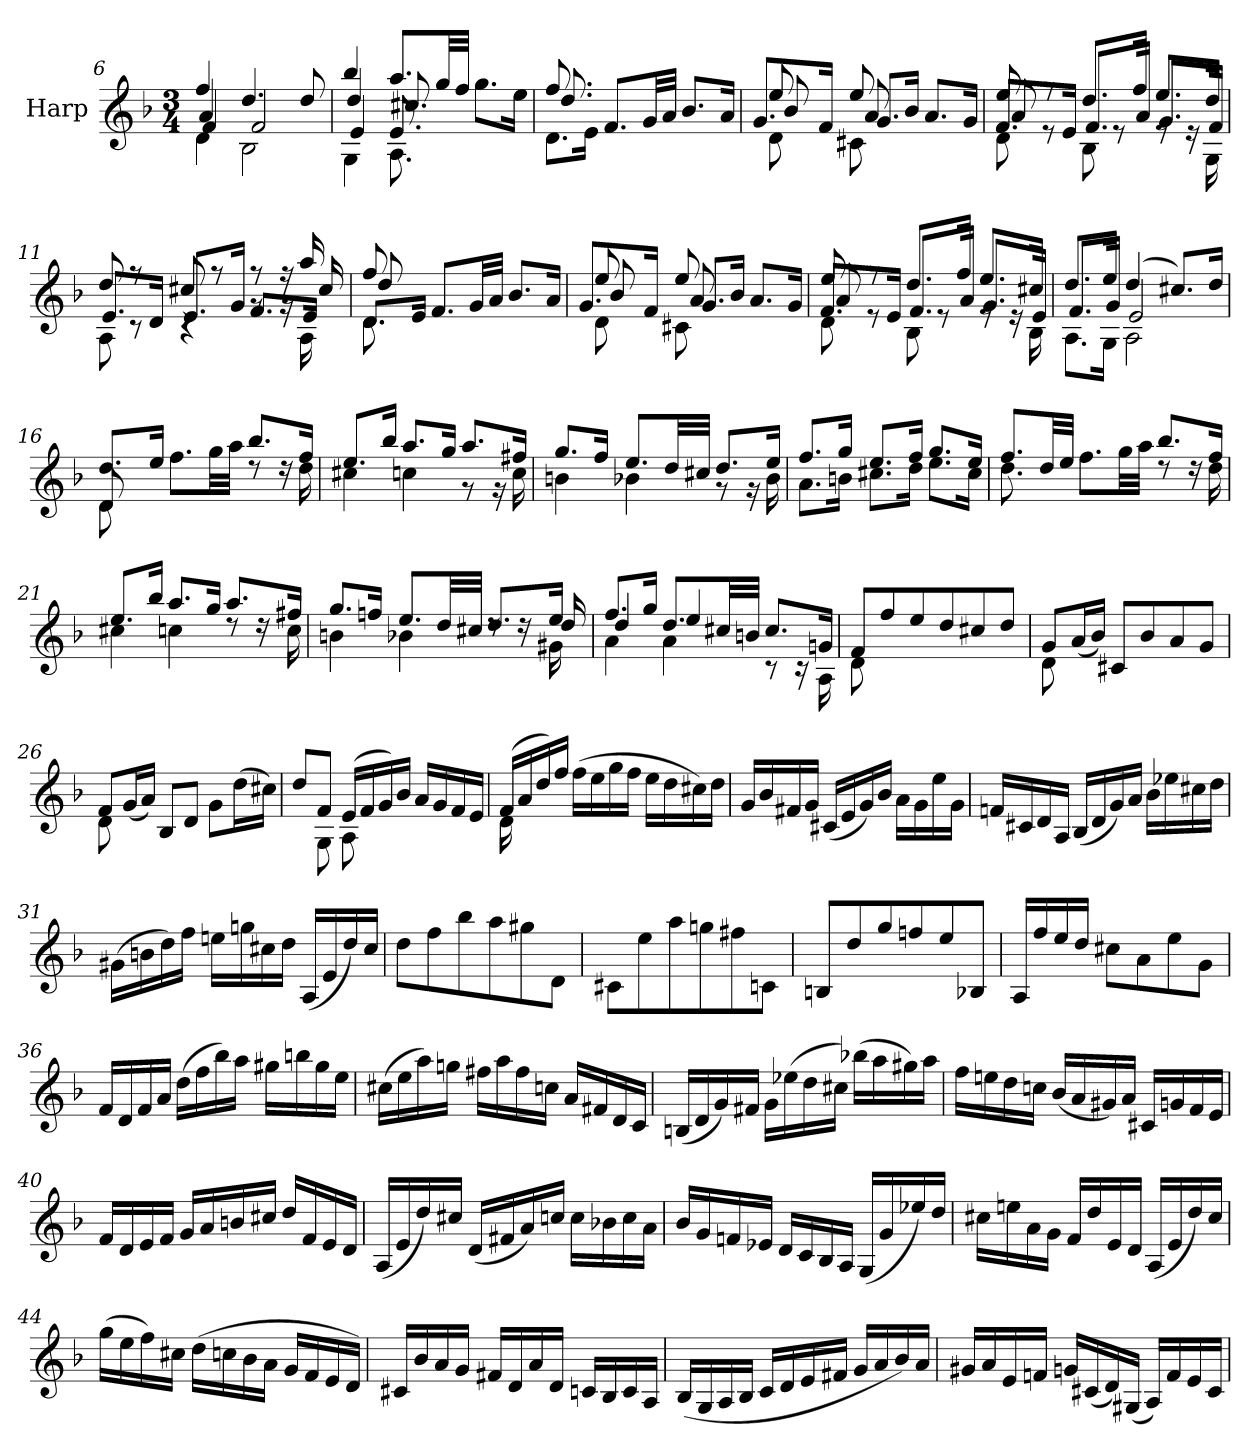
**kern
*part1
*staff1
*I"Harp
*I'Hrp.
*clefG2
*k[b-]
*M3/4
=6
*^
*	*^
*	*	*^
4ff/	4d\	4a/	4f/
4.dd/	2B-\	2f/	2ryy
8dd/	.	.	.
!!LO:LB:g=z	!!	!!	!!
=7	=7	=7	=7
4bb-/	4G\	4dd/	4e/
8.aa/L	8.A\	8.cc#X/	8.e/
32gg/LL	16ryy	16ryy	16ryy
32ff/JJJ	.	.	.
8.gg\L	4ryy	4ryy	4ryy
16ee\Jk	.	.	.
*	*	*v	*v
=8	=8	=8
8.ff/	8.d\L	8.dd/
16ryy	16e\Jk	16ryy
8.f/L	2ryy	2ryy
32g/LL	.	.
32a/JJJ	.	.
8.b-/L	.	.
16a/Jk	.	.
=9	=9	=9
*	*	*^
8ee/	8d\	8b-/	8.g/L
8ryy	8ryy	8ryy	.
.	.	.	16f/Jk
8ee/	8c#X\	8a/	8.g/L
8ryy	8ryy	8ryy	.
.	.	.	16b-/Jk
4ryy	4ryy	4ryy	8.a/L
.	.	.	16g/Jk
=10	=10	=10	=10
8ee/	8d\	8a/	8.f/L
8rff	8re	8rffyy	.
.	.	.	16e/Jk
8.dd/L	8B-\	8.f/L	2ryy
.	8re	.	.
16ff/Jk	.	16a/Jk	.
8.ee/L	8re	8.g/L	.
.	16re	.	.
16dd/Jk	16G\	16f/Jk	.
!!LO:LB:g=z	!!	!!	!!
=11	=11	=11	=11
8dd/	8A\	8.e/L	4ryy
8rff	8rc	.	.
.	.	16d/Jk	.
8cc#X/	4rc	8.e/L	4ryy
8rff	.	.	.
.	.	16g/Jk	.
8rff	8rg	8.f/L	8ryy
16rff	16rg	.	16ryy
16aa/	16A\	16e/Jk	16cc#/
=12	=12	=12	=12
8ff/	8.d\	8dd/	8.d/L
8ryy	.	8ryy	.
.	16ryy	.	16e/Jk
2ryy	2ryy	2ryy	8.f/L
.	.	.	32g/LL
.	.	.	32a/JJJ
.	.	.	8.b-/L
.	.	.	16a/Jk
=13	=13	=13	=13
8ee/	8d\	8b-/	8.g/L
8ryy	8ryy	8ryy	.
.	.	.	16f/Jk
8ee/	8c#X\	8a/	8.g/L
8ryy	8ryy	8ryy	.
.	.	.	16b-/Jk
4ryy	4ryy	4ryy	8.a/L
.	.	.	16g/Jk
=14	=14	=14	=14
8ee/	8d\	8a/	8.f/L
8rff	8re	8ryy	.
.	.	.	16e/Jk
8.dd/L	8B-\	2ryy	8.f/L
.	8re	.	.
16ff/Jk	.	.	16a/Jk
8.ee/L	8re	.	8.g/L
.	16re	.	.
16cc#X/Jk	16B-\	.	16e/Jk
*	*	*v	*v
!!LO:LB:g=z
=15	=15	=15
8.dd/L	8.A\L	8.f/L
16ee/Jk	16G\Jk	16g/Jk
(>4dd/	2A\	2e/
8.cc#X/L)	.	.
16dd/Jk	.	.
=16	=16	=16
8.dd/L	8d\	8d/
.	8ryy	8ryy
16ee/Jk	.	.
8.ff\L	4ryy	2ryy
32gg\LL	.	.
32aa\JJJ	.	.
8.bb-/L	8rdd	.
.	16rdd	.
16ff/Jk	16dd\	.
*	*v	*v
=17	=17
8.ee/L	4cc#X\
16bb-/Jk	.
8.aa/L	4ccn\
16gg/Jk	.
8.aa/L	8r
.	16r
16ff#X/Jk	16cc\
=18	=18
8.gg/L	4bn\
16ff/Jk	.
8.ee/L	4b-X\
32dd/LL	.
32cc#X/JJJ	.
8.dd/L	8r
.	16r
16ee/Jk	16b-\
=19	=19
8.ff/L	8.a\L
16gg/Jk	16bn\Jk
8.ee/L	8.cc#X\L
16ff/Jk	16dd\Jk
8.gg/L	8.ee\L
16ee/Jk	16cc#\Jk
!!LO:LB:g=z	!!
=20	=20
8.ff/L	8.dd\
32dd/LL	16ryy
32ee/JJJ	.
8.ff\L	4ryy
32gg\LL	.
32aa\JJJ	.
8.bb-/L	8rdd
.	16rdd
16ff/Jk	16dd\
=21	=21
8.ee/L	4cc#X\
16bb-/Jk	.
8.aa/L	4ccn\
16gg/Jk	.
8.aa/L	8rdd
.	16rdd
16ff#X/Jk	16cc\
=22	=22
*	*^
8.gg/L	4bn\	4ryy
16ffn/Jk	.	.
8.ee/L	4b-X\	4ryy
32dd/LL	.	.
32cc#X/JJJ	.	.
8.dd/L	8rdd	8ryy
.	16rdd	16ryy
16ee/Jk	16g#X\	16dd/
=23	=23	=23
8.ff/L	4a\	4dd/
16gg/Jk	.	.
8.dd/L	4a\	4ee/
32cc#X/LL	.	.
32bn/JJJ	.	.
8.cc#/L	8r	4ryy
.	16r	.
16gn/Jk	16A\	.
*	*v	*v
!!LO:LB:g=z
=24	=24
8f/L	8d\
8ff/	8ryy
8ee/	2ryy
8dd/	.
8cc#X/	.
8dd/J	.
=25	=25
8g/L	8d\
(>16a/L	8ryy
16b-/JJ)	.
8c#X/L	2ryy
8b-/	.
8a/	.
8g/J	.
=26	=26
8f/L	8d\
(>16g/L	8ryy
16a/JJ)	.
8B-/L	2ryy
8d/J	.
8g\L	.
(>16dd\L	.
16cc#X\JJ)	.
=27	=27
8dd/L	8ryy
8f/J	8G\
(>16e/LL	8A\
16f/	.
16g/)	8ryy
16b-/JJ	.
16a/LL	4ryy
16g/	.
16f/	.
16e/JJ	.
=28	=28
(>16f/LL	16d\
16a/	16ryy
16dd/)	8ryy
16ff/JJ	.
(>16ff\LL	2ryy
16ee\	.
16gg\	.
16ff\JJ	.
16ee\LL	.
16dd\	.
16cc#X\)	.
16dd\JJ	.
*v	*v
!!LO:LB:g=z
=29
16g/LL
16b-/
16f#X/
16g/JJ
(<16c#X/LL
16e/
16g/)
16b-/JJ
16a\LL
16g\
16ee\
16g\JJ
=30
16fn/LL
16c#X/
16d/
16A/JJ
(<16B-/LL
16d/
16g/)
16a/JJ
16b-\LL
16ee-X\
16cc#X\
16dd\JJ
=31
(>16g#X\LL
16bn\
16dd\)
16ff\JJ
16een\LL
16ggn\
16cc#X\
16dd\JJ
(<16A/LL
16e/
16dd/)
16cc#/JJ
!!LO:LB:g=z
=32
8dd\L
8ff\
8bb-\
8aa\
8gg#X\
8d\J
=33
8c#X\L
8ee\
8aa\
8ggn\
8ff#X\
8cn\J
=34
8Bn/L
8dd/
8gg/
8ffn/
8ee/
8B-X/J
=35
16A/LL
16ff/
16ee/
16dd/JJ
8cc#X\L
8a\
8ee\
8g\J
=36
16f/LL
16d/
16f/
16a/JJ
(>16dd\LL
16ff\
16bb-\)
16aa\JJ
16gg#X\LL
16bbn\
16gg#\
16ee\JJ
!!LO:LB:g=z
=37
(>16cc#X\LL
16ee\
16aa\)
16ggn\JJ
16ff#X\LL
16aa\
16ff#\
16ccn\JJ
16a/LL
16f#X/
16d/
16c/JJ
=38
(<16Bn/LL
16d/
16g/)
16f#X/JJ
16g\LL
(>16ee-X\
16dd\
16cc#X\JJ)
(>16bb-X\LL
16aa\
16gg#X\)
16aa\JJ
=39
16ff\LL
16een\
16dd\
16ccn\JJ
(<16b-/LL
16a/
16g#X/)
16a/JJ
16c#X/LL
16gn/
16f/
16e/JJ
!!LO:LB:g=z
=40
16f/LL
16d/
16e/
16f/JJ
16g/LL
16a/
16bn/
16cc#X/JJ
16dd/LL
16f/
16e/
16d/JJ
=41
(<16A/LL
16e/
16dd/)
16cc#X/JJ
(<16d/LL
16f#X/
16a/)
16ccn/JJ
16cc\LL
16b-X\
16cc\
16a\JJ
=42
16b-/LL
16g/
16fn/
16e-X/JJ
16d/LL
16c/
16B-/
16A/JJ
(<16G/LL
16g/
16ee-X/)
16dd/JJ
!!LO:LB:g=z
=43
16cc#X\LL
16een\
16a\
16g\JJ
16f/LL
16dd/
16e/
16d/JJ
(<16A/LL
16e/
16dd/)
16cc#/JJ
=44
(>16gg\LL
16ee\
16ff\)
16cc#X\JJ
(>16dd\LL
16ccn\
16b-\
16a\JJ
16g/LL
16f/
16e/
16d/JJ)
=45
16c#X/LL
16b-/
16a/
16g/JJ
16f#X/LL
16d/
16a/
16d/JJ
16cn/LL
16B-/
16c/
16A/JJ
!!LO:PB:g=z
=46
(<16B-/LL
16G/
16A/
16B-/JJ
16c/LL
16d/
16e/
16f#X/JJ
16g/LL
16a/
16b-/)
16a/JJ
=47
16g#X/LL
16a/
16e/
16fn/JJ
16gn/LL
(<16c#X/
16d/)
(<16G#X/JJ
16A/LL)
16f/
16e/
16c#/JJ
=
*-
